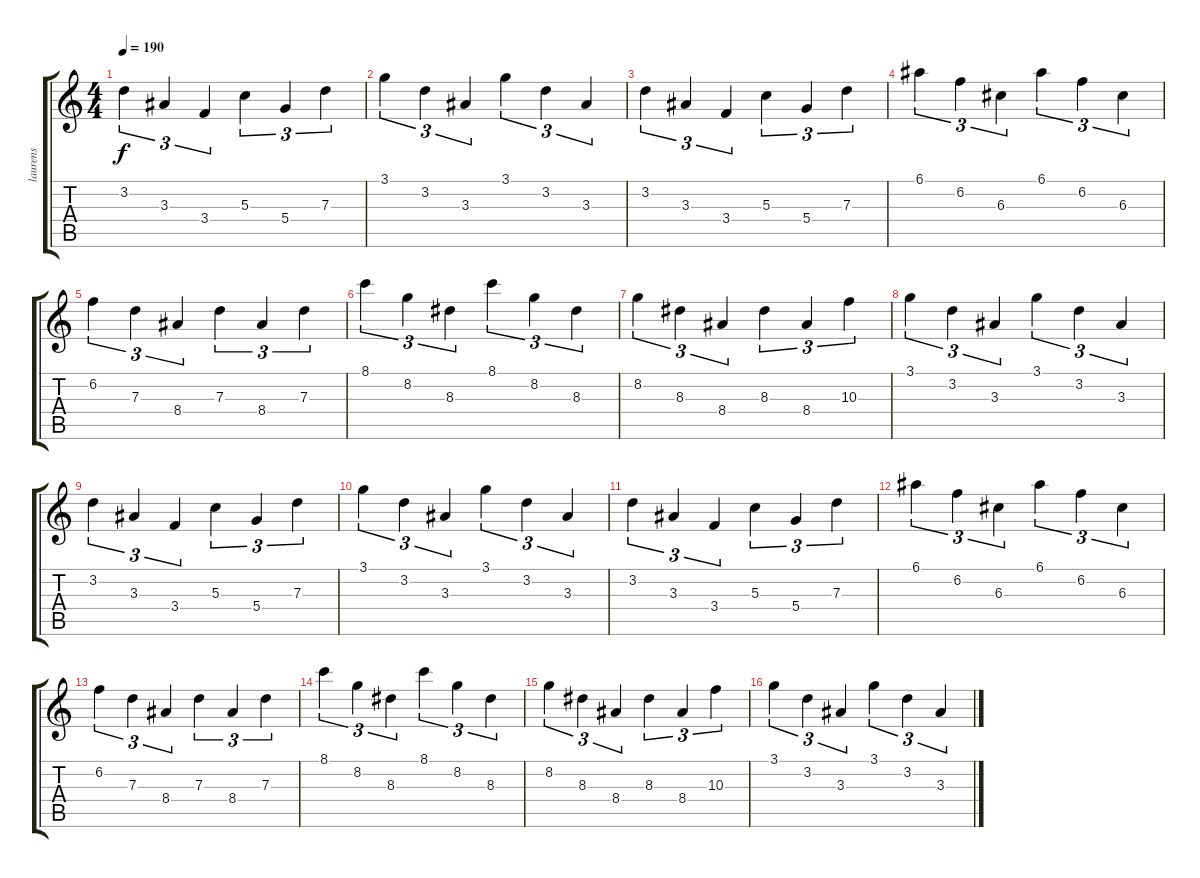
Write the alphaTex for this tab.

\track ("laurens" "laurens") {instrument acousticguitarnylon}
\staff {score tabs}
\tuning (E4 B3 G3 D3 A2 E2) {hide}
\ts (4 4)
\tempo 190
\clef g2
\ks c
3.2.4{tu (3 2) dy f} 3.3.4{tu (3 2)} 3.4.4{tu (3 2)} 5.3.4{tu (3 2)} 5.4.4{tu (3 2)} 7.3.4{tu (3 2)} |
3.1.4{tu (3 2)} 3.2.4{tu (3 2)} 3.3.4{tu (3 2)} 3.1.4{tu (3 2)} 3.2.4{tu (3 2)} 3.3.4{tu (3 2)} |
3.2.4{tu (3 2)} 3.3.4{tu (3 2)} 3.4.4{tu (3 2)} 5.3.4{tu (3 2)} 5.4.4{tu (3 2)} 7.3.4{tu (3 2)} |
6.1.4{tu (3 2)} 6.2.4{tu (3 2)} 6.3.4{tu (3 2)} 6.1.4{tu (3 2)} 6.2.4{tu (3 2)} 6.3.4{tu (3 2)} |
6.2.4{tu (3 2)} 7.3.4{tu (3 2)} 8.4.4{tu (3 2)} 7.3.4{tu (3 2)} 8.4.4{tu (3 2)} 7.3.4{tu (3 2)} |
8.1.4{tu (3 2)} 8.2.4{tu (3 2)} 8.3.4{tu (3 2)} 8.1.4{tu (3 2)} 8.2.4{tu (3 2)} 8.3.4{tu (3 2)} |
8.2.4{tu (3 2)} 8.3.4{tu (3 2)} 8.4.4{tu (3 2)} 8.3.4{tu (3 2)} 8.4.4{tu (3 2)} 10.3.4{tu (3 2)} |
3.1.4{tu (3 2)} 3.2.4{tu (3 2)} 3.3.4{tu (3 2)} 3.1.4{tu (3 2)} 3.2.4{tu (3 2)} 3.3.4{tu (3 2)} |
3.2.4{tu (3 2)} 3.3.4{tu (3 2)} 3.4.4{tu (3 2)} 5.3.4{tu (3 2)} 5.4.4{tu (3 2)} 7.3.4{tu (3 2)} |
3.1.4{tu (3 2)} 3.2.4{tu (3 2)} 3.3.4{tu (3 2)} 3.1.4{tu (3 2)} 3.2.4{tu (3 2)} 3.3.4{tu (3 2)} |
3.2.4{tu (3 2)} 3.3.4{tu (3 2)} 3.4.4{tu (3 2)} 5.3.4{tu (3 2)} 5.4.4{tu (3 2)} 7.3.4{tu (3 2)} |
6.1.4{tu (3 2)} 6.2.4{tu (3 2)} 6.3.4{tu (3 2)} 6.1.4{tu (3 2)} 6.2.4{tu (3 2)} 6.3.4{tu (3 2)} |
6.2.4{tu (3 2)} 7.3.4{tu (3 2)} 8.4.4{tu (3 2)} 7.3.4{tu (3 2)} 8.4.4{tu (3 2)} 7.3.4{tu (3 2)} |
8.1.4{tu (3 2)} 8.2.4{tu (3 2)} 8.3.4{tu (3 2)} 8.1.4{tu (3 2)} 8.2.4{tu (3 2)} 8.3.4{tu (3 2)} |
8.2.4{tu (3 2)} 8.3.4{tu (3 2)} 8.4.4{tu (3 2)} 8.3.4{tu (3 2)} 8.4.4{tu (3 2)} 10.3.4{tu (3 2)} |
3.1.4{tu (3 2)} 3.2.4{tu (3 2)} 3.3.4{tu (3 2)} 3.1.4{tu (3 2)} 3.2.4{tu (3 2)} 3.3.4{tu (3 2)}
